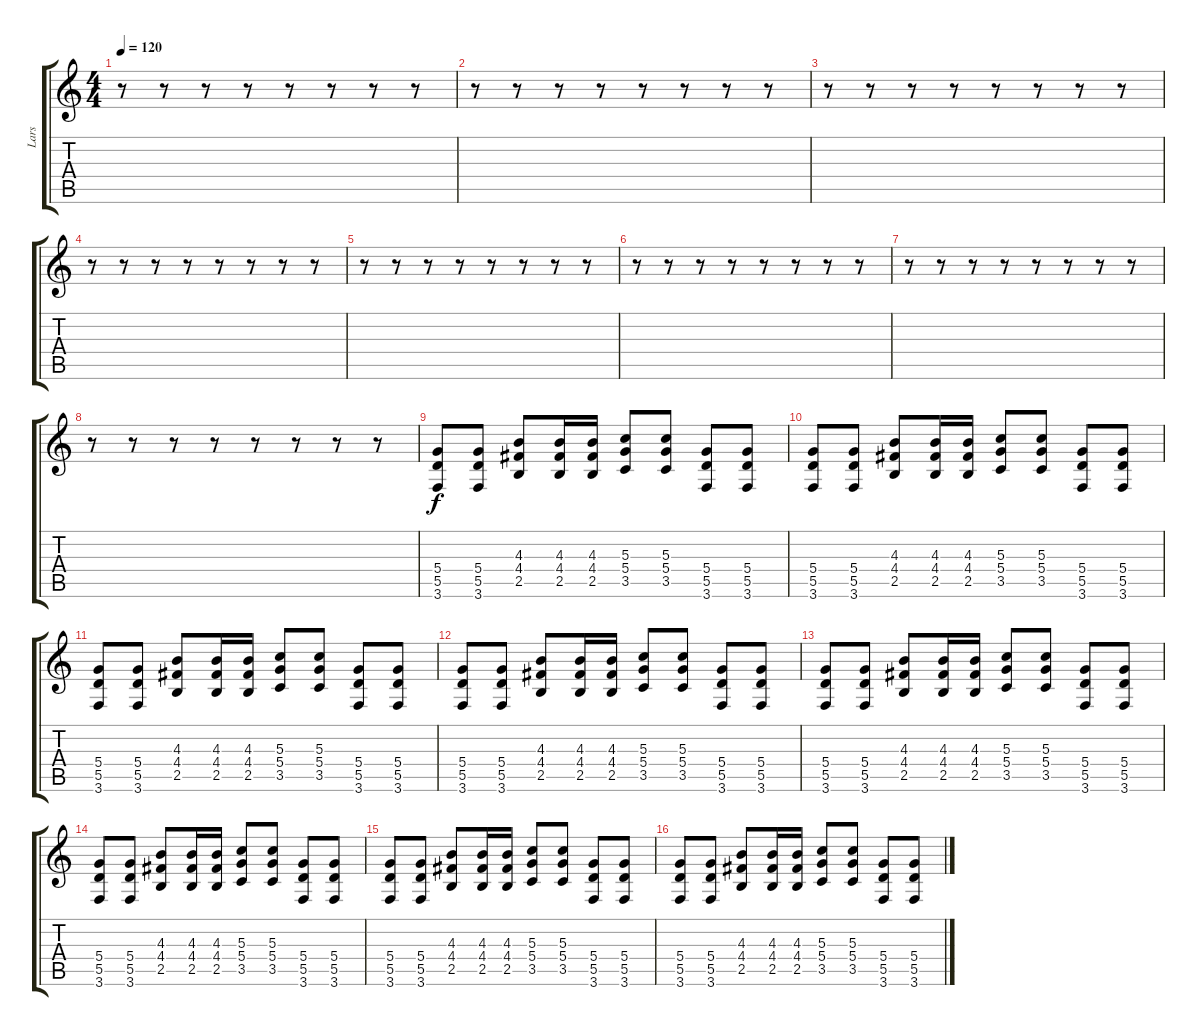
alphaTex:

\track ("Lars" "Lars") {instrument distortionguitar}
\staff {score tabs}
\tuning (E4 B3 G3 D3 A2 D2) {hide}
\ts (4 4)
\tempo 120
\clef g2
\ks c
r.8{dy f} r.8 r.8 r.8 r.8 r.8 r.8 r.8 |
r.8 r.8 r.8 r.8 r.8 r.8 r.8 r.8 |
r.8 r.8 r.8 r.8 r.8 r.8 r.8 r.8 |
r.8 r.8 r.8 r.8 r.8 r.8 r.8 r.8 |
r.8 r.8 r.8 r.8 r.8 r.8 r.8 r.8 |
r.8 r.8 r.8 r.8 r.8 r.8 r.8 r.8 |
r.8 r.8 r.8 r.8 r.8 r.8 r.8 r.8 |
r.8 r.8 r.8 r.8 r.8 r.8 r.8 r.8 |
(5.4 5.5 3.6).8{instrument distortionguitar} (5.4 5.5 3.6).8 (4.3 4.4 2.5).8 (4.3 4.4 2.5).16 (4.3 4.4 2.5).16 (5.3 5.4 3.5).8 (5.3 5.4 3.5).8 (5.4 5.5 3.6).8 (5.4 5.5 3.6).8 |
(5.4 5.5 3.6).8 (5.4 5.5 3.6).8 (4.3 4.4 2.5).8 (4.3 4.4 2.5).16 (4.3 4.4 2.5).16 (5.3 5.4 3.5).8 (5.3 5.4 3.5).8 (5.4 5.5 3.6).8 (5.4 5.5 3.6).8 |
(5.4 5.5 3.6).8 (5.4 5.5 3.6).8 (4.3 4.4 2.5).8 (4.3 4.4 2.5).16 (4.3 4.4 2.5).16 (5.3 5.4 3.5).8 (5.3 5.4 3.5).8 (5.4 5.5 3.6).8 (5.4 5.5 3.6).8 |
(5.4 5.5 3.6).8 (5.4 5.5 3.6).8 (4.3 4.4 2.5).8 (4.3 4.4 2.5).16 (4.3 4.4 2.5).16 (5.3 5.4 3.5).8 (5.3 5.4 3.5).8 (5.4 5.5 3.6).8 (5.4 5.5 3.6).8 |
(5.4 5.5 3.6).8 (5.4 5.5 3.6).8 (4.3 4.4 2.5).8 (4.3 4.4 2.5).16 (4.3 4.4 2.5).16 (5.3 5.4 3.5).8 (5.3 5.4 3.5).8 (5.4 5.5 3.6).8 (5.4 5.5 3.6).8 |
(5.4 5.5 3.6).8 (5.4 5.5 3.6).8 (4.3 4.4 2.5).8 (4.3 4.4 2.5).16 (4.3 4.4 2.5).16 (5.3 5.4 3.5).8 (5.3 5.4 3.5).8 (5.4 5.5 3.6).8 (5.4 5.5 3.6).8 |
(5.4 5.5 3.6).8 (5.4 5.5 3.6).8 (4.3 4.4 2.5).8 (4.3 4.4 2.5).16 (4.3 4.4 2.5).16 (5.3 5.4 3.5).8 (5.3 5.4 3.5).8 (5.4 5.5 3.6).8 (5.4 5.5 3.6).8 |
(5.4 5.5 3.6).8 (5.4 5.5 3.6).8 (4.3 4.4 2.5).8 (4.3 4.4 2.5).16 (4.3 4.4 2.5).16 (5.3 5.4 3.5).8 (5.3 5.4 3.5).8 (5.4 5.5 3.6).8 (5.4 5.5 3.6).8
